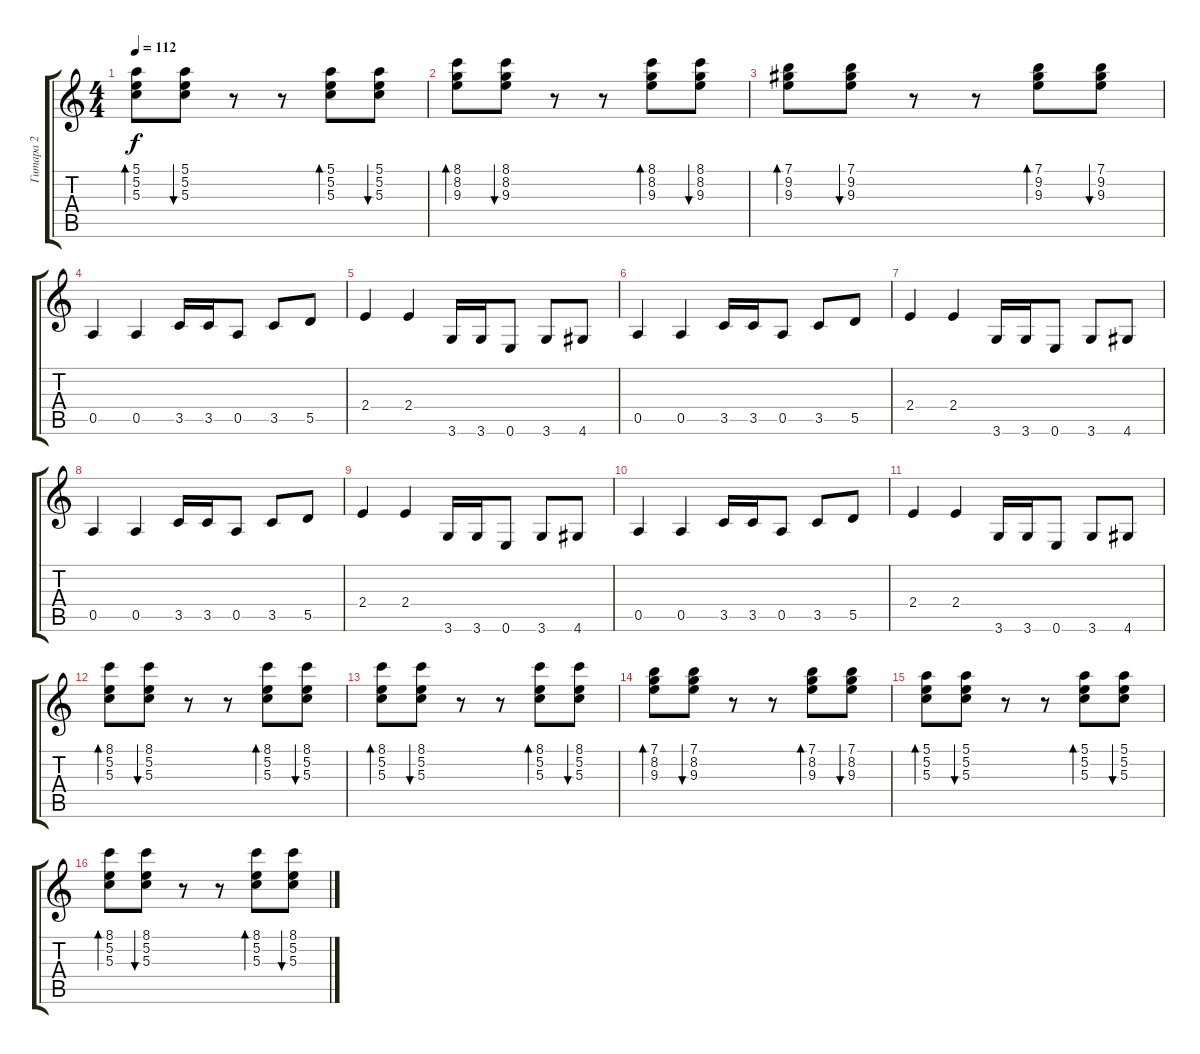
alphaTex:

\track ("Гитара 2" "Гитара 2") {instrument electricguitarmuted}
\staff {score tabs}
\tuning (E4 B3 G3 D3 A2 E2) {hide}
\ts (4 4)
\tempo 112
\clef g2
\ks c
(5.1 5.2 5.3).8{bd 120 dy f} (5.1 5.2 5.3).8{bu 120} r.8 r.8 (5.1 5.2 5.3).8{bd 120} (5.1 5.2 5.3).8{bu 120} |
(8.1 8.2 9.3).8{bd 120} (8.1 8.2 9.3).8{bu 120} r.8 r.8 (8.1 8.2 9.3).8{bd 120} (8.1 8.2 9.3).8{bu 120} |
(7.1 9.2 9.3).8{bd 120} (7.1 9.2 9.3).8{bu 120} r.8 r.8 (7.1 9.2 9.3).8{bd 120} (7.1 9.2 9.3).8{bu 120} |
0.5.4{volume 14} 0.5.4 3.5.16 3.5.16 0.5.8 3.5.8 5.5.8 |
2.4.4 2.4.4 3.6.16 3.6.16 0.6.8 3.6.8 4.6.8 |
0.5.4 0.5.4 3.5.16 3.5.16 0.5.8 3.5.8 5.5.8 |
2.4.4 2.4.4 3.6.16 3.6.16 0.6.8 3.6.8 4.6.8 |
0.5.4 0.5.4 3.5.16 3.5.16 0.5.8 3.5.8 5.5.8 |
2.4.4 2.4.4 3.6.16 3.6.16 0.6.8 3.6.8 4.6.8 |
0.5.4 0.5.4 3.5.16 3.5.16 0.5.8 3.5.8 5.5.8 |
2.4.4 2.4.4 3.6.16 3.6.16 0.6.8 3.6.8 4.6.8 |
(8.1 5.2 5.3).8{bd 120 volume 9} (8.1 5.2 5.3).8{bu 120} r.8 r.8 (8.1 5.2 5.3).8{bd 120} (8.1 5.2 5.3).8{bu 120} |
(8.1 5.2 5.3).8{bd 120} (8.1 5.2 5.3).8{bu 120} r.8 r.8 (8.1 5.2 5.3).8{bd 120} (8.1 5.2 5.3).8{bu 120} |
(7.1 8.2 9.3).8{bd 120} (7.1 8.2 9.3).8{bu 120} r.8 r.8 (7.1 8.2 9.3).8{bd 120} (7.1 8.2 9.3).8{bu 120} |
(5.1 5.2 5.3).8{bd 120} (5.1 5.2 5.3).8{bu 120} r.8 r.8 (5.1 5.2 5.3).8{bd 120} (5.1 5.2 5.3).8{bu 120} |
(8.1 5.2 5.3).8{bd 120} (8.1 5.2 5.3).8{bu 120} r.8 r.8 (8.1 5.2 5.3).8{bd 120} (8.1 5.2 5.3).8{bu 120}
